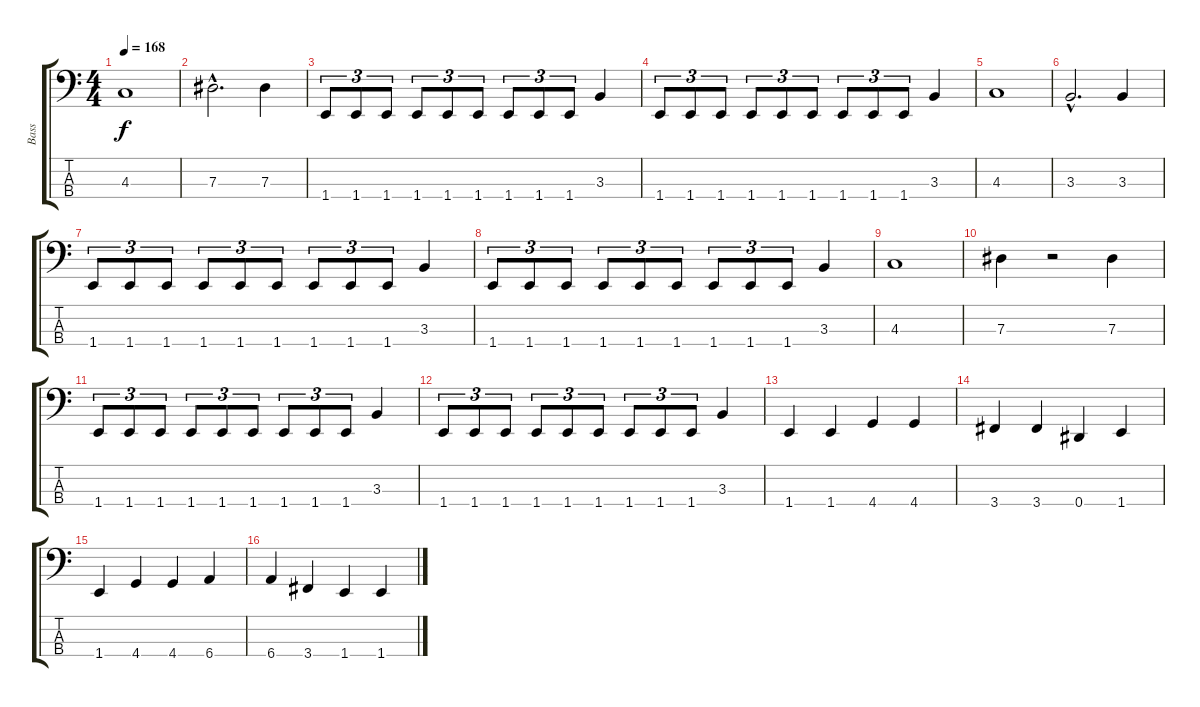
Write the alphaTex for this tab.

\track ("Bass" "Bass") {instrument electricbassfinger}
\staff {score tabs}
\tuning (Gb2 Db2 Ab1 Eb1) {hide}
\ts (4 4)
\tempo 168
\clef f4
\ks c
4.3.1{dy f} |
7.3{hac}.2{d} 7.3.4 |
1.4.8{tu (3 2)} 1.4.8{tu (3 2)} 1.4.8{tu (3 2)} 1.4.8{tu (3 2)} 1.4.8{tu (3 2)} 1.4.8{tu (3 2)} 1.4.8{tu (3 2)} 1.4.8{tu (3 2)} 1.4.8{tu (3 2)} 3.3.4 |
1.4.8{tu (3 2)} 1.4.8{tu (3 2)} 1.4.8{tu (3 2)} 1.4.8{tu (3 2)} 1.4.8{tu (3 2)} 1.4.8{tu (3 2)} 1.4.8{tu (3 2)} 1.4.8{tu (3 2)} 1.4.8{tu (3 2)} 3.3.4 |
4.3.1 |
3.3{hac}.2{d} 3.3.4 |
1.4.8{tu (3 2)} 1.4.8{tu (3 2)} 1.4.8{tu (3 2)} 1.4.8{tu (3 2)} 1.4.8{tu (3 2)} 1.4.8{tu (3 2)} 1.4.8{tu (3 2)} 1.4.8{tu (3 2)} 1.4.8{tu (3 2)} 3.3.4 |
1.4.8{tu (3 2)} 1.4.8{tu (3 2)} 1.4.8{tu (3 2)} 1.4.8{tu (3 2)} 1.4.8{tu (3 2)} 1.4.8{tu (3 2)} 1.4.8{tu (3 2)} 1.4.8{tu (3 2)} 1.4.8{tu (3 2)} 3.3.4 |
4.3.1 |
7.3.4 r.2 7.3.4 |
1.4.8{tu (3 2)} 1.4.8{tu (3 2)} 1.4.8{tu (3 2)} 1.4.8{tu (3 2)} 1.4.8{tu (3 2)} 1.4.8{tu (3 2)} 1.4.8{tu (3 2)} 1.4.8{tu (3 2)} 1.4.8{tu (3 2)} 3.3.4 |
1.4.8{tu (3 2)} 1.4.8{tu (3 2)} 1.4.8{tu (3 2)} 1.4.8{tu (3 2)} 1.4.8{tu (3 2)} 1.4.8{tu (3 2)} 1.4.8{tu (3 2)} 1.4.8{tu (3 2)} 1.4.8{tu (3 2)} 3.3.4 |
1.4.4 1.4.4 4.4.4 4.4.4 |
3.4.4 3.4.4 0.4.4 1.4.4 |
1.4.4 4.4.4 4.4.4 6.4.4 |
6.4.4 3.4.4 1.4.4 1.4.4
